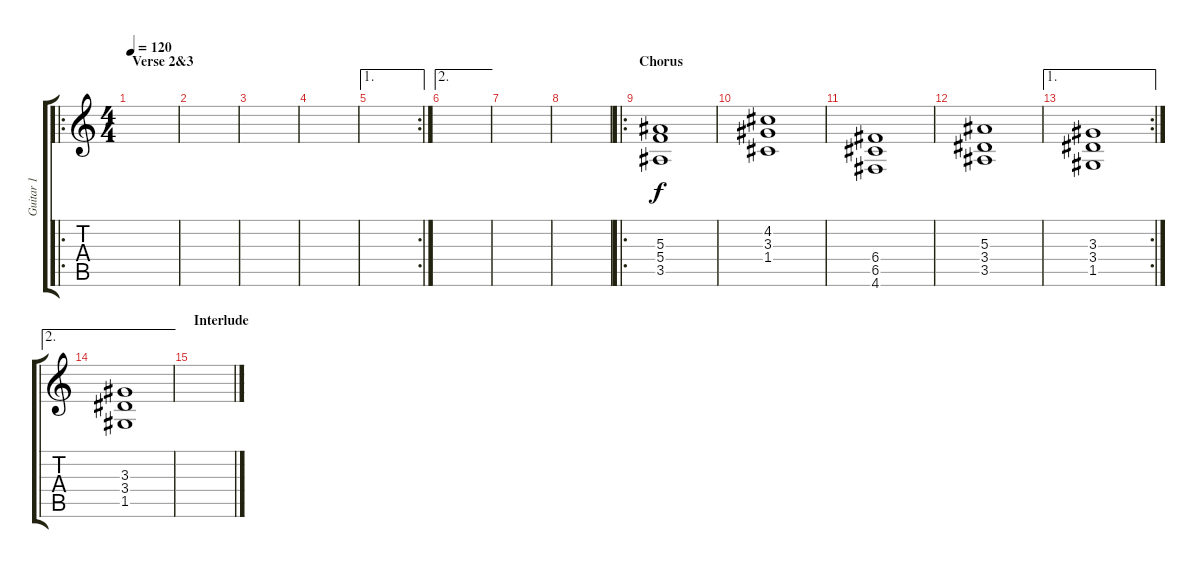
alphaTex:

\track ("Guitar 1" "Guitar 1") {instrument distortionguitar}
\staff {score tabs}
\tuning (D4 A3 F3 C3 G2 D2) {hide}
\ro
\ts (4 4)
\section ("" "Verse 2&3")
\tempo 120
\clef g2
\ks c
|
|
|
|
\ae 1
\rc 2
|
\ae 2
|
|
|
\ro
\section ("" "Chorus")
(5.3 5.4 3.5).1 |
(4.2 3.3 1.4).1 |
(6.4 6.5 4.6).1 |
(5.3 3.4 3.5).1 |
\ae 1
\rc 2
(3.3 3.4 1.5).1 |
\ae 2
(3.3 3.4 1.5).1 |
\section ("" "Interlude")
